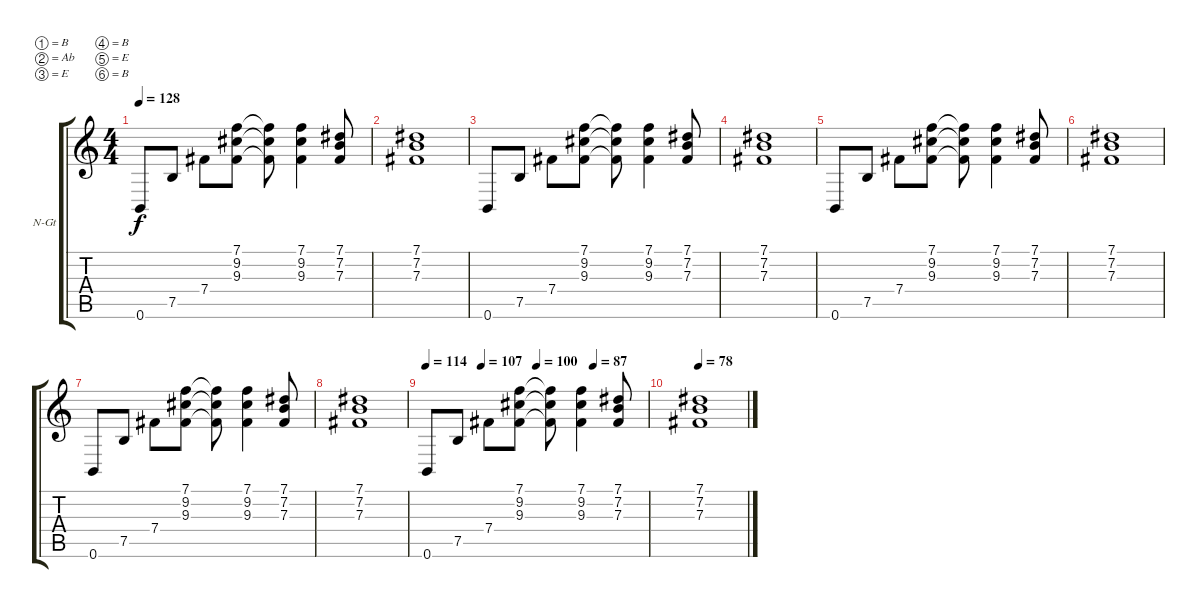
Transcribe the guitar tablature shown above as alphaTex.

\defaultSystemsLayout 4
\bracketExtendMode groupsimilarinstruments
\firstSystemTrackNameOrientation horizontal
\otherSystemsTrackNameOrientation horizontal
\track ("Acoustic Rhythm Guitar" "N-Gt") {instrument acousticguitarnylon}
\staff {score tabs}
\tuning (B2 Ab3 E3 B2 E2 B1)
\ts (4 4)
\tempo 128
\clef g2
\ks c
0.6.8{dy f} 7.5.8 7.4.8 (7.1 9.2 9.3).8 (7.1{t} 9.2{t} 9.3{t}).8 (7.1 9.2 9.3).4 (7.1 7.2 7.3).8 |
(7.1 7.2 7.3).1 |
0.6.8 7.5.8 7.4.8 (7.1 9.2 9.3).8 (7.1{t} 9.2{t} 9.3{t}).8 (7.1 9.2 9.3).4 (7.1 7.2 7.3).8 |
(7.1 7.2 7.3).1 |
0.6.8 7.5.8 7.4.8 (7.1 9.2 9.3).8 (7.1{t} 9.2{t} 9.3{t}).8 (7.1 9.2 9.3).4 (7.1 7.2 7.3).8 |
(7.1 7.2 7.3).1 |
0.6.8 7.5.8 7.4.8 (7.1 9.2 9.3).8 (7.1{t} 9.2{t} 9.3{t}).8 (7.1 9.2 9.3).4 (7.1 7.2 7.3).8 |
(7.1 7.2 7.3).1 |
\tempo 114
\tempo (107 0.25)
\tempo (100 0.5)
\tempo (87 0.75625)
0.6.8 7.5.8 7.4.8 (7.1 9.2 9.3).8 (7.1{t} 9.2{t} 9.3{t}).8 (7.1 9.2 9.3).4 (7.1 7.2 7.3).8 |
\tempo 78
(7.1 7.2 7.3).1
